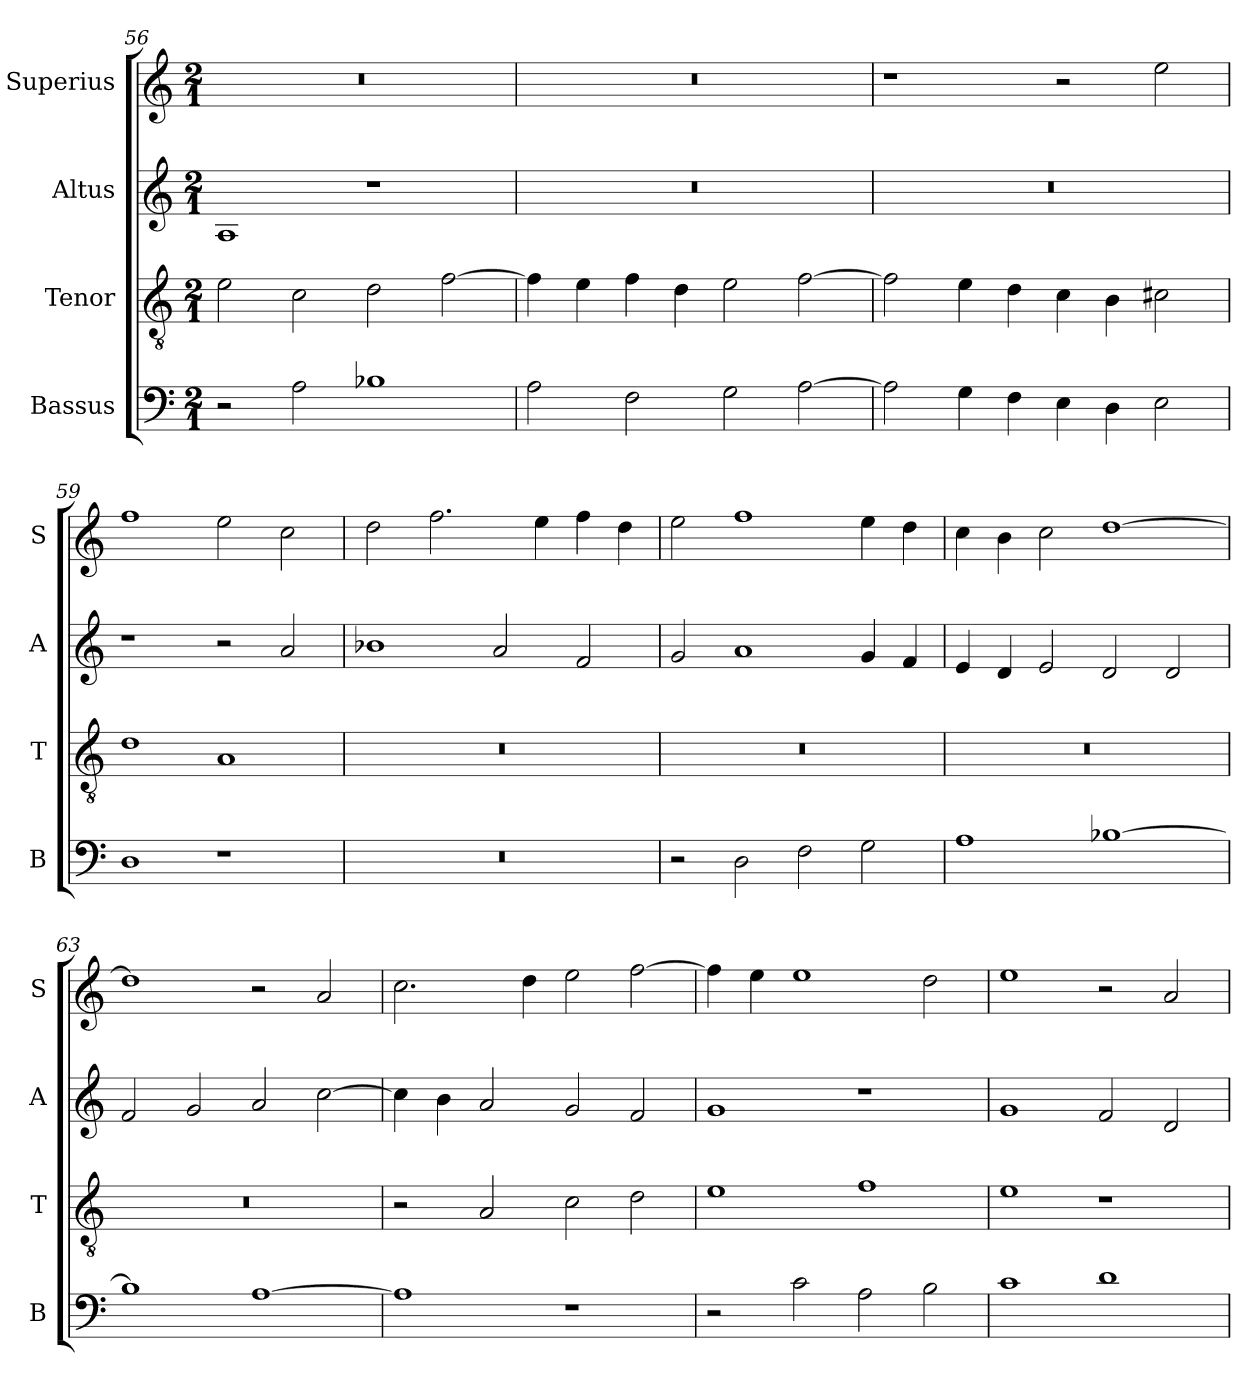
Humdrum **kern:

**kern	**kern	**kern	**kern
*part4	*part3	*part2	*part1
*staff4	*staff3	*staff2	*staff1
*I"Bassus	*I"Tenor	*I"Altus	*I"Superius
*I'B	*I'T	*I'A	*I'S
*clefF4	*clefGv2	*clefG2	*clefG2
*k[]	*k[]	*k[]	*k[]
*C:	*C:	*C:	*C:
*M2/1	*M2/1	*M2/1	*M2/1
=56	=56	=56	=56
2r	2e	1A	0r
2A	2c	.	.
1B-X	2d	1r	.
.	[2f	.	.
=57	=57	=57	=57
2A	4f]	0r	0r
.	4e	.	.
2F	4f	.	.
.	4d	.	.
2G	2e	.	.
[2A	[2f	.	.
=58	=58	=58	=58
2A]	2f]	0r	1r
4G	4e	.	.
4F	4d	.	.
4E	4c	.	2r
4D	4B	.	.
2E	2c#X	.	2ee
=59	=59	=59	=59
1D	1d	1r	1ff
1r	1A	2r	2ee
.	.	2a	2cc
=60	=60	=60	=60
0r	0r	1b-X	2dd
.	.	.	2.ff
.	.	2a	.
.	.	.	4ee
.	.	2f	4ff
.	.	.	4dd
=61	=61	=61	=61
2r	0r	2g	2ee
2D	.	1a	1ff
2F	.	.	.
2G	.	4g	4ee
.	.	4f	4dd
=62	=62	=62	=62
1A	0r	4e	4cc
.	.	4d	4b
.	.	2e	2cc
[1B-X	.	2d	[1dd
.	.	2d	.
=63	=63	=63	=63
1B-]	0r	2f	1dd]
.	.	2g	.
[1A	.	2a	2r
.	.	[2cc	2a
=64	=64	=64	=64
1A]	2r	4cc]	2.cc
.	.	4b	.
.	2A	2a	.
.	.	.	4dd
1r	2c	2g	2ee
.	2d	2f	[2ff
=65	=65	=65	=65
2r	1e	1g	4ff]
.	.	.	4ee
2c	.	.	1ee
2A	1f	1r	.
2B	.	.	2dd
=66	=66	=66	=66
1c	1e	1g	1ee
1d	1r	2f	2r
.	.	2d	2a
=	=	=	=
*-	*-	*-	*-
